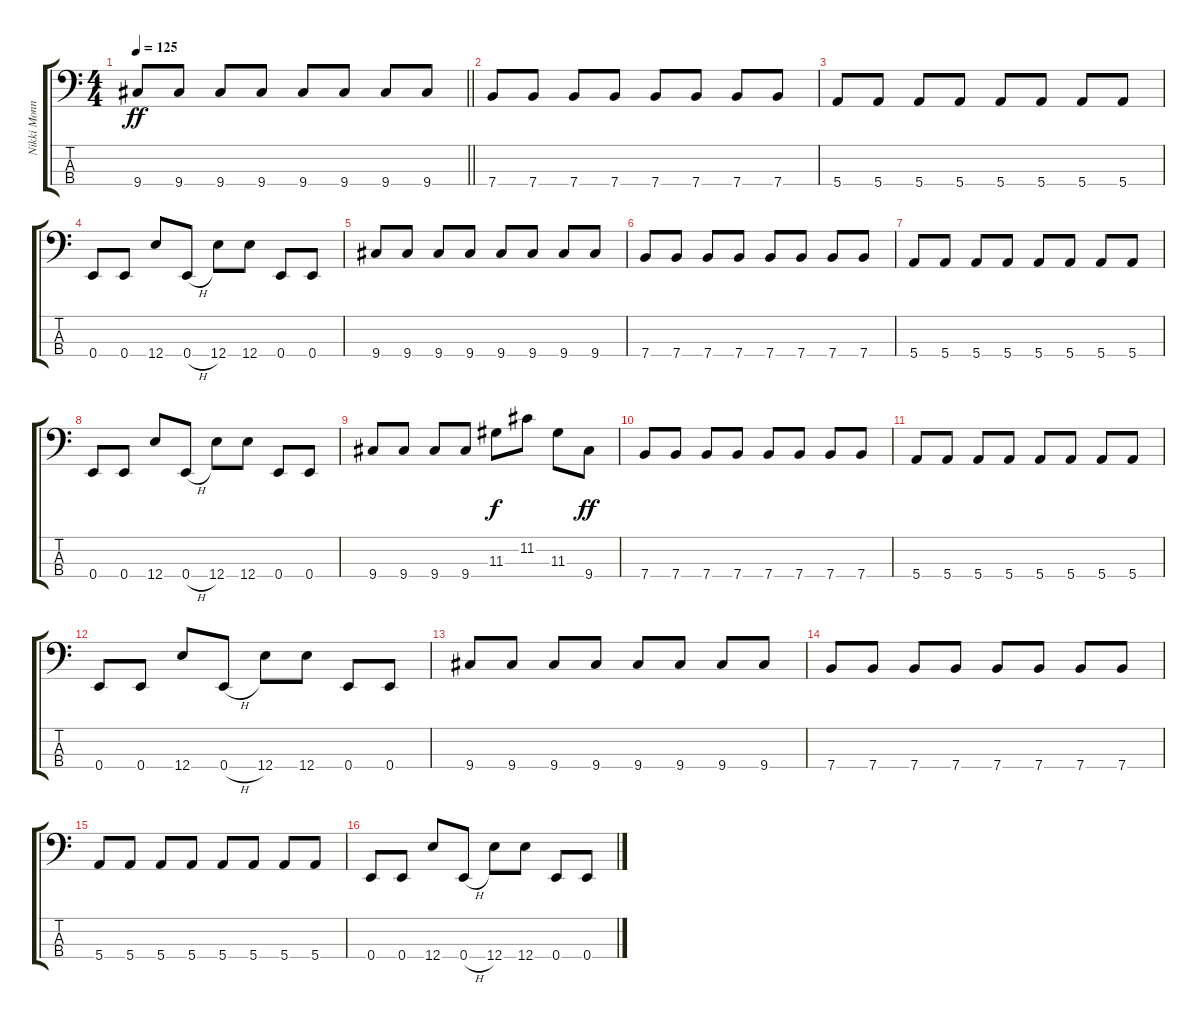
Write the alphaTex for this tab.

\track ("Nikki Monninger - Bass" "Nikki Monn") {instrument electricbasspick}
\staff {score tabs}
\tuning (G2 D2 A1 E1) {hide}
\ts (4 4)
\tempo 125
\clef f4
\barLineRight lightlight
\ks c
9.4.8{dy ff} 9.4.8 9.4.8 9.4.8 9.4.8 9.4.8 9.4.8 9.4.8 |
7.4.8 7.4.8 7.4.8 7.4.8 7.4.8 7.4.8 7.4.8 7.4.8 |
5.4.8 5.4.8 5.4.8 5.4.8 5.4.8 5.4.8 5.4.8 5.4.8 |
0.4.8 0.4.8 12.4.8 0.4{h}.8 12.4.8 12.4.8 0.4.8 0.4.8 |
9.4.8 9.4.8 9.4.8 9.4.8 9.4.8 9.4.8 9.4.8 9.4.8 |
7.4.8 7.4.8 7.4.8 7.4.8 7.4.8 7.4.8 7.4.8 7.4.8 |
5.4.8 5.4.8 5.4.8 5.4.8 5.4.8 5.4.8 5.4.8 5.4.8 |
0.4.8 0.4.8 12.4.8 0.4{h}.8 12.4.8 12.4.8 0.4.8 0.4.8 |
9.4.8 9.4.8 9.4.8 9.4.8 11.3.8{dy f} 11.2.8 11.3.8 9.4.8{dy ff} |
7.4.8 7.4.8 7.4.8 7.4.8 7.4.8 7.4.8 7.4.8 7.4.8 |
5.4.8 5.4.8 5.4.8 5.4.8 5.4.8 5.4.8 5.4.8 5.4.8 |
0.4.8 0.4.8 12.4.8 0.4{h}.8 12.4.8 12.4.8 0.4.8 0.4.8 |
9.4.8 9.4.8 9.4.8 9.4.8 9.4.8 9.4.8 9.4.8 9.4.8 |
7.4.8 7.4.8 7.4.8 7.4.8 7.4.8 7.4.8 7.4.8 7.4.8 |
5.4.8 5.4.8 5.4.8 5.4.8 5.4.8 5.4.8 5.4.8 5.4.8 |
0.4.8 0.4.8 12.4.8 0.4{h}.8 12.4.8 12.4.8 0.4.8 0.4.8
